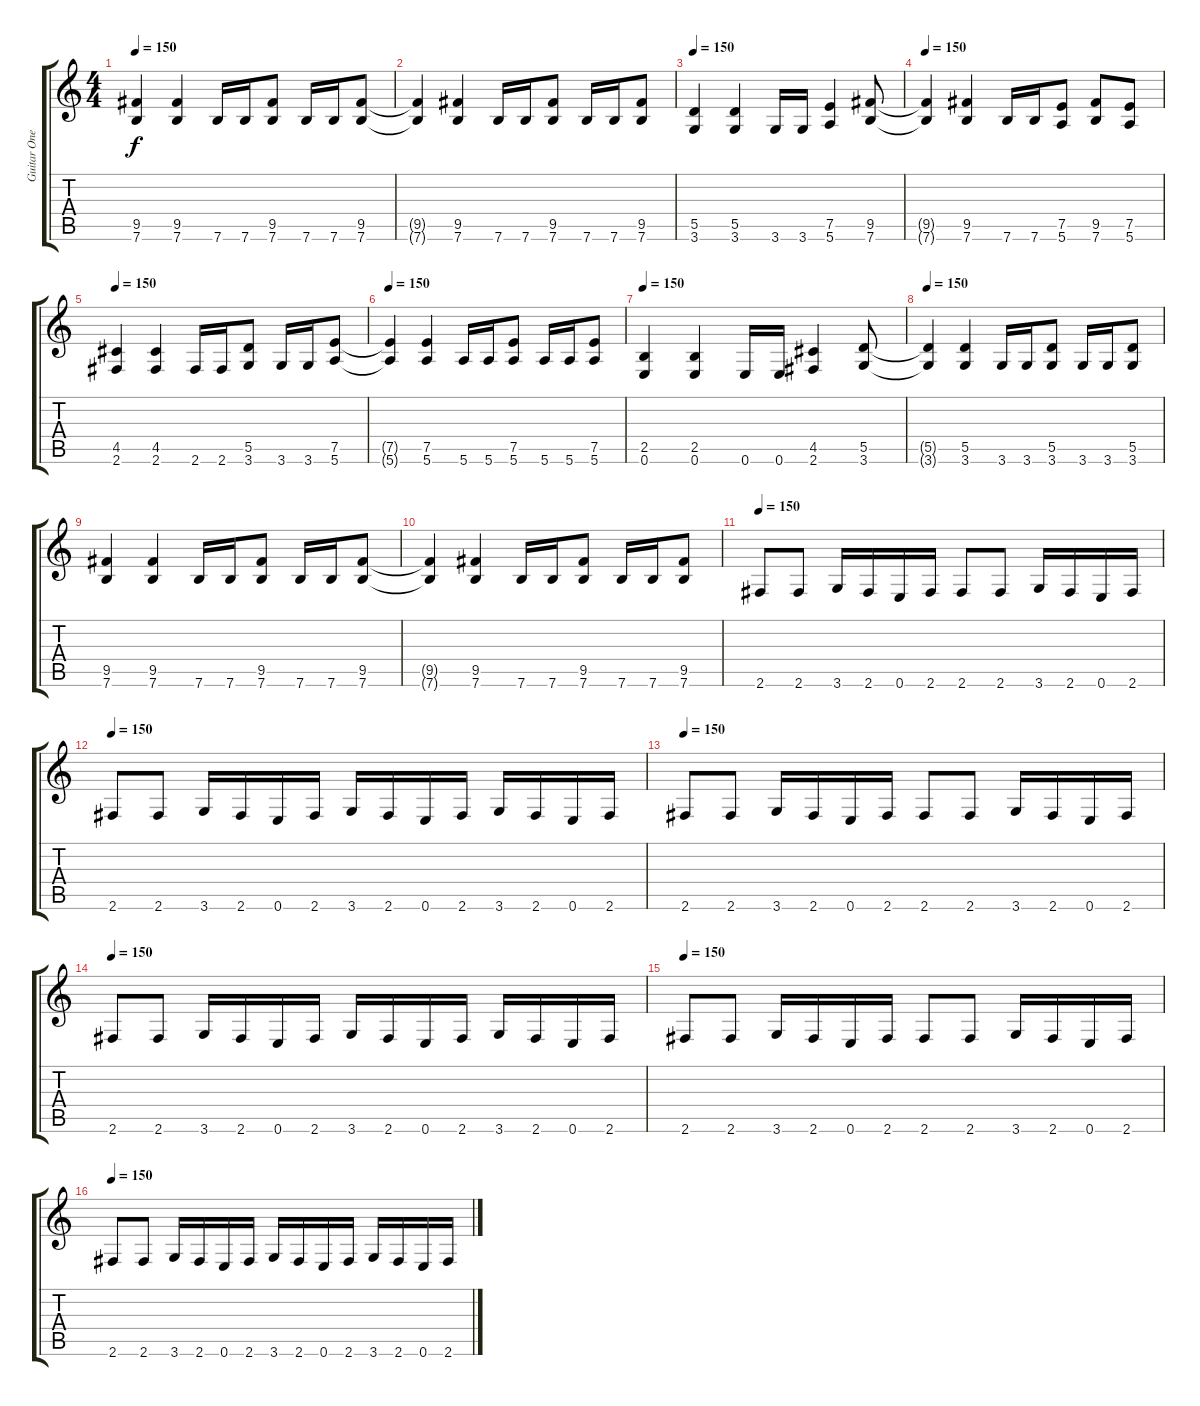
\track ("Guitar One" "Guitar One") {instrument distortionguitar}
\staff {score tabs}
\tuning (E4 B3 G3 D3 A2 E2) {hide}
\ts (4 4)
\tempo 150
\clef g2
\ks c
(9.5 7.6).4{dy f} (9.5 7.6).4 7.6.16 7.6.16 (9.5 7.6).8 7.6.16 7.6.16 (9.5 7.6).8 |
(9.5{t} 7.6{t}).4 (9.5 7.6).4 7.6.16 7.6.16 (9.5 7.6).8 7.6.16 7.6.16 (9.5 7.6).8 |
\tempo 150
(5.5 3.6).4 (5.5 3.6).4 3.6.16 3.6.16 (7.5 5.6).4 (9.5 7.6).8 |
\tempo 150
(9.5{t} 7.6{t}).4 (9.5 7.6).4 7.6.16 7.6.16 (7.5 5.6).8 (9.5 7.6).8 (7.5 5.6).8 |
\tempo 150
(4.5 2.6).4 (4.5 2.6).4 2.6.16 2.6.16 (5.5 3.6).8 3.6.16 3.6.16 (7.5 5.6).8 |
\tempo 150
(7.5{t} 5.6{t}).4 (7.5 5.6).4 5.6.16 5.6.16 (7.5 5.6).8 5.6.16 5.6.16 (7.5 5.6).8 |
\tempo 150
(2.5 0.6).4 (2.5 0.6).4 0.6.16 0.6.16 (4.5 2.6).4 (5.5 3.6).8 |
\tempo 150
(5.5{t} 3.6{t}).4 (5.5 3.6).4 3.6.16 3.6.16 (5.5 3.6).8 3.6.16 3.6.16 (5.5 3.6).8 |
(9.5 7.6).4 (9.5 7.6).4 7.6.16 7.6.16 (9.5 7.6).8 7.6.16 7.6.16 (9.5 7.6).8 |
(9.5{t} 7.6{t}).4 (9.5 7.6).4 7.6.16 7.6.16 (9.5 7.6).8 7.6.16 7.6.16 (9.5 7.6).8 |
\tempo 150
2.6.8 2.6.8 3.6.16 2.6.16 0.6.16 2.6.16 2.6.8 2.6.8 3.6.16 2.6.16 0.6.16 2.6.16 |
\tempo 150
2.6.8 2.6.8 3.6.16 2.6.16 0.6.16 2.6.16 3.6.16 2.6.16 0.6.16 2.6.16 3.6.16 2.6.16 0.6.16 2.6.16 |
\tempo 150
2.6.8 2.6.8 3.6.16 2.6.16 0.6.16 2.6.16 2.6.8 2.6.8 3.6.16 2.6.16 0.6.16 2.6.16 |
\tempo 150
2.6.8 2.6.8 3.6.16 2.6.16 0.6.16 2.6.16 3.6.16 2.6.16 0.6.16 2.6.16 3.6.16 2.6.16 0.6.16 2.6.16 |
\tempo 150
2.6.8 2.6.8 3.6.16 2.6.16 0.6.16 2.6.16 2.6.8 2.6.8 3.6.16 2.6.16 0.6.16 2.6.16 |
\tempo 150
2.6.8 2.6.8 3.6.16 2.6.16 0.6.16 2.6.16 3.6.16 2.6.16 0.6.16 2.6.16 3.6.16 2.6.16 0.6.16 2.6.16
